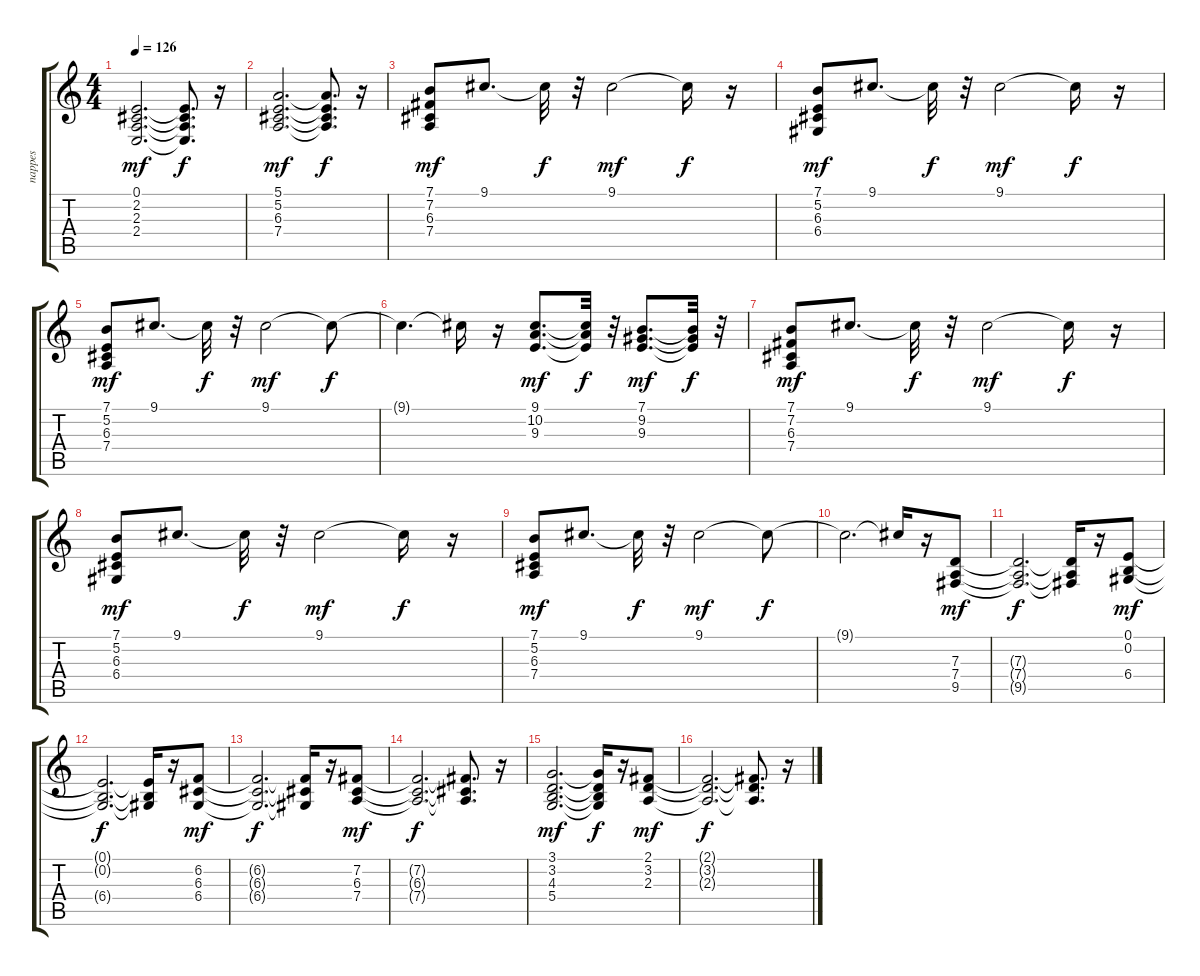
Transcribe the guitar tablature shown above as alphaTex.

\track ("nappes" "nappes") {instrument pad3polysynth}
\staff {score tabs}
\tuning (E4 B3 G3 D3 A2 E2) {hide}
\ts (4 4)
\tempo 126
\clef g2
\ks c
(0.1 2.2 2.3 2.4).2{d dy mf} (0.1{t} 2.2{t} 2.3{t} 2.4{t}).8{d dy f} r.16 |
(5.1 5.2 6.3 7.4).2{d dy mf} (5.1{t} 5.2{t} 6.3{t} 7.4{t}).8{d dy f} r.16 |
(7.1 7.2 6.3 7.4).8{dy mf} 9.1.8{d} 9.1{t}.32{dy f} r.32 9.1.2{dy mf} 9.1{t}.16{dy f} r.16 |
(7.1 5.2 6.3 6.4).8{dy mf} 9.1.8{d} 9.1{t}.32{dy f} r.32 9.1.2{dy mf} 9.1{t}.16{dy f} r.16 |
(7.1 5.2 6.3 7.4).8{dy mf} 9.1.8{d} 9.1{t}.32{dy f} r.32 9.1.2{dy mf} 9.1{t}.8{dy f} |
9.1{t}.4{d} 9.1{t}.16 r.16 (9.1 10.2 9.3).8{d dy mf} (9.1{t} 10.2{t} 9.3{t}).32{dy f} r.32 (7.1 9.2 9.3).8{d dy mf} (7.1{t} 9.2{t} 9.3{t}).32{dy f} r.32 |
(7.1 7.2 6.3 7.4).8{dy mf} 9.1.8{d} 9.1{t}.32{dy f} r.32 9.1.2{dy mf} 9.1{t}.16{dy f} r.16 |
(7.1 5.2 6.3 6.4).8{dy mf} 9.1.8{d} 9.1{t}.32{dy f} r.32 9.1.2{dy mf} 9.1{t}.16{dy f} r.16 |
(7.1 5.2 6.3 7.4).8{dy mf} 9.1.8{d} 9.1{t}.32{dy f} r.32 9.1.2{dy mf} 9.1{t}.8{dy f} |
9.1{t}.2{d} 9.1{t}.16 r.16 (7.3 7.4 9.5).8{dy mf} |
(7.3{t} 7.4{t} 9.5{t}).2{d dy f} (7.3{t} 7.4{t} 9.5{t}).16 r.16 (0.1 0.2 6.4).8{dy mf} |
(0.1{t} 0.2{t} 6.4{t}).2{d dy f} (0.1{t} 0.2{t} 6.4{t}).16 r.16 (6.2 6.3 6.4).8{dy mf} |
(6.2{t} 6.3{t} 6.4{t}).2{d dy f} (6.2{t} 6.3{t} 6.4{t}).16 r.16 (7.2 6.3 7.4).8{dy mf} |
(7.2{t} 6.3{t} 7.4{t}).2{d dy f} (7.2{t} 6.3{t} 7.4{t}).8{d} r.16 |
(3.1 3.2 4.3 5.4).2{d dy mf} (3.1{t} 3.2{t} 4.3{t} 5.4{t}).16{dy f} r.16 (2.1 3.2 2.3).8{dy mf} |
(2.1{t} 3.2{t} 2.3{t}).2{d dy f} (2.1{t} 3.2{t} 2.3{t}).8{d} r.16
